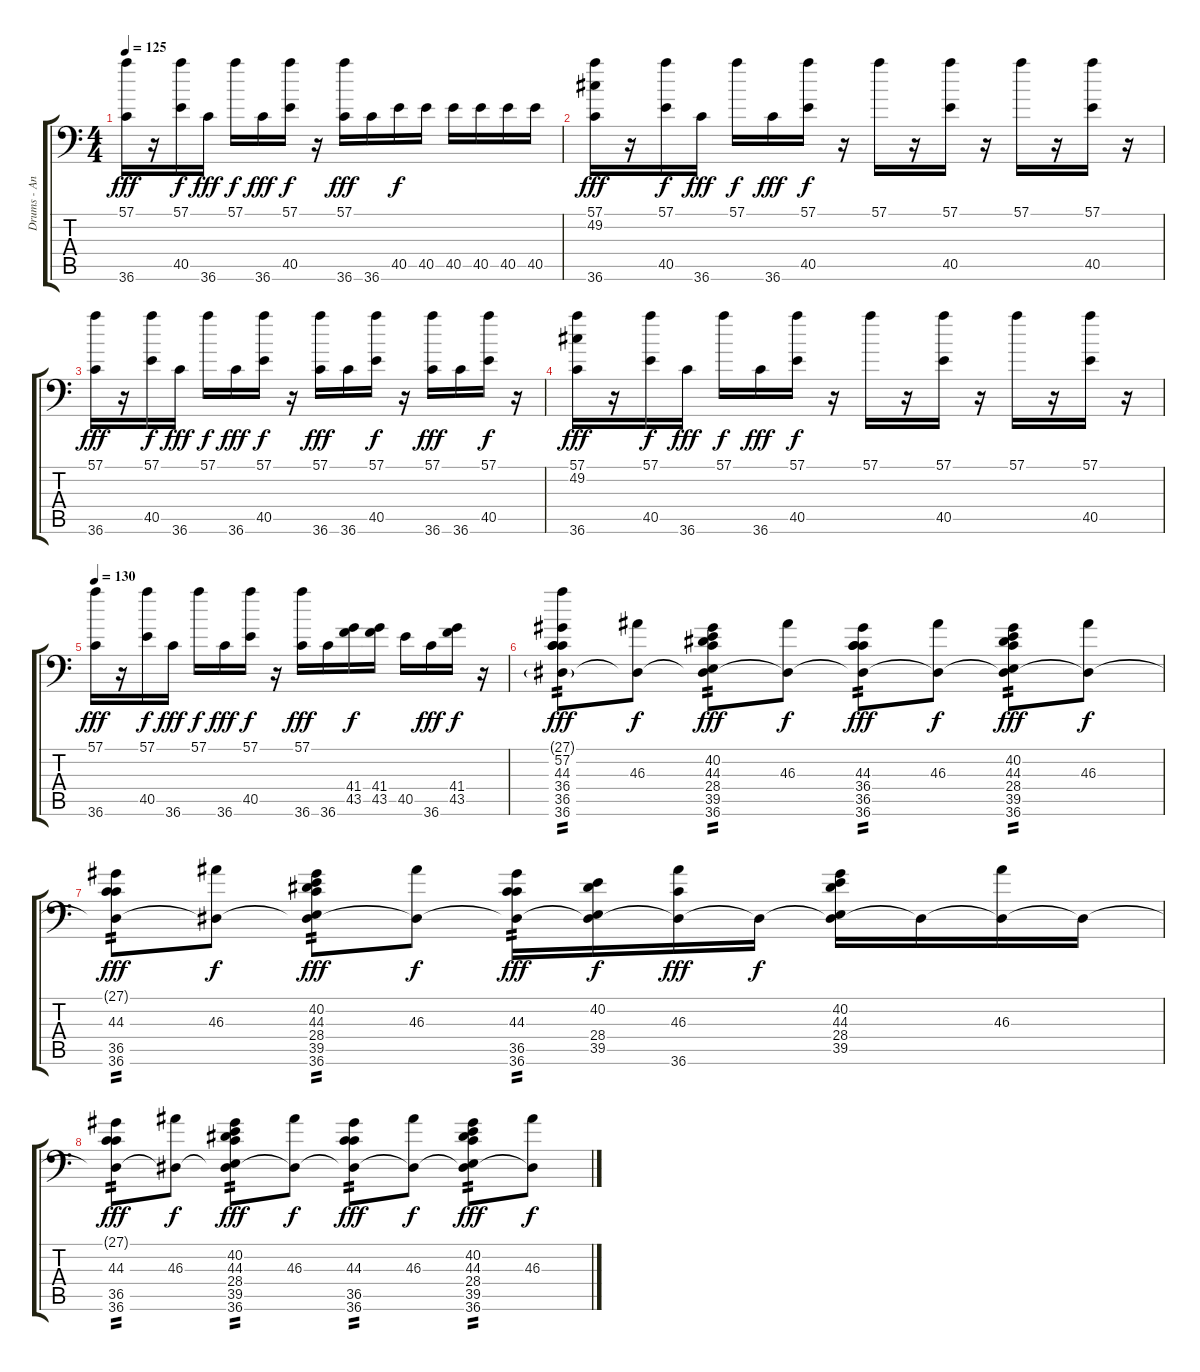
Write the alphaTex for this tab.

\track ("Drums - Andrew Wetzel" "Drums - An") {instrument acousticgrandpiano}
\staff {score tabs}
\tuning (C-1 C-1 C-1 C-1 C-1 C-1) {hide}
\ts (4 4)
\tempo 125
\clef f4
\ks c
(57.1 36.6).16{dy fff} r.16 (57.1 40.5).16{dy f} 36.6.16{dy fff} 57.1.16{dy f} 36.6.16{dy fff} (57.1 40.5).16{dy f} r.16 (57.1 36.6).16{dy fff} 36.6.16 40.5.16{dy f} 40.5.16 40.5.16 40.5.16 40.5.16 40.5.16 |
(57.1 49.2 36.6).16{dy fff} r.16 (57.1 40.5).16{dy f} 36.6.16{dy fff} 57.1.16{dy f} 36.6.16{dy fff} (57.1 40.5).16{dy f} r.16 57.1.16 r.16 (57.1 40.5).16 r.16 57.1.16 r.16 (57.1 40.5).16 r.16 |
(57.1 36.6).16{dy fff} r.16 (57.1 40.5).16{dy f} 36.6.16{dy fff} 57.1.16{dy f} 36.6.16{dy fff} (57.1 40.5).16{dy f} r.16 (57.1 36.6).16{dy fff} 36.6.16 (57.1 40.5).16{dy f} r.16 (57.1 36.6).16{dy fff} 36.6.16 (57.1 40.5).16{dy f} r.16 |
(57.1 49.2 36.6).16{dy fff} r.16 (57.1 40.5).16{dy f} 36.6.16{dy fff} 57.1.16{dy f} 36.6.16{dy fff} (57.1 40.5).16{dy f} r.16 57.1.16 r.16 (57.1 40.5).16 r.16 57.1.16 r.16 (57.1 40.5).16 r.16 |
\tempo 130
(57.1 36.6).16{dy fff} r.16 (57.1 40.5).16{dy f} 36.6.16{dy fff} 57.1.16{dy f} 36.6.16{dy fff} (57.1 40.5).16{dy f} r.16 (57.1 36.6).16{dy fff} 36.6.16 (41.4 43.5).16{dy f} (41.4 43.5).16 40.5.16 36.6.16{dy fff} (41.4 43.5).16{dy f} r.16 |
(27.1{g} 57.2 44.3 36.4 36.5 36.6).8{tp 2 dy fff} (27.1{t} 46.3).8{dy f} (27.1{t} 40.2 44.3 28.4 39.5 36.6).8{tp 2 dy fff} (27.1{t} 46.3).8{dy f} (27.1{t} 44.3 36.4 36.5 36.6).8{tp 2 dy fff} (27.1{t} 46.3).8{dy f} (27.1{t} 40.2 44.3 28.4 39.5 36.6).8{tp 2 dy fff} (27.1{t} 46.3).8{dy f} |
(27.1{t} 44.3 36.5 36.6).8{tp 2 dy fff} (27.1{t} 46.3).8{dy f} (27.1{t} 40.2 44.3 28.4 39.5 36.6).8{tp 2 dy fff} (27.1{t} 46.3).8{dy f} (27.1{t} 44.3 36.5 36.6).16{tp 2 dy fff} (27.1{t} 40.2 28.4 39.5).16{dy f} (27.1{t} 46.3 36.6).16{dy fff} 27.1{t}.16{dy f} (27.1{t} 40.2 44.3 28.4 39.5).16 27.1{t}.16 (27.1{t} 46.3).16 27.1{t}.16 |
(27.1{t} 44.3 36.5 36.6).8{tp 2 dy fff} (27.1{t} 46.3).8{dy f} (27.1{t} 40.2 44.3 28.4 39.5 36.6).8{tp 2 dy fff} (27.1{t} 46.3).8{dy f} (27.1{t} 44.3 36.5 36.6).8{tp 2 dy fff} (27.1{t} 46.3).8{dy f} (27.1{t} 40.2 44.3 28.4 39.5 36.6).8{tp 2 dy fff} (27.1{t} 46.3).8{dy f}
